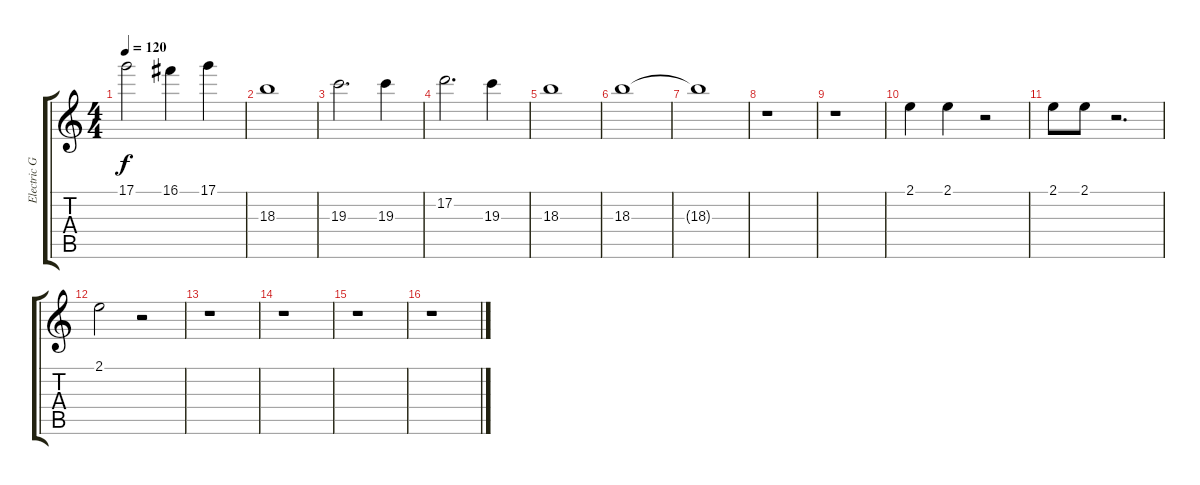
\track ("Electric Guitar 1-2" "Electric G") {instrument distortionguitar}
\staff {score tabs}
\tuning (D4 A3 F3 C3 G2 D2) {hide}
\ts (4 4)
\tempo 120
\clef g2
\ks c
17.1.2{dy f} 16.1.4 17.1.4 |
18.3.1 |
19.3.2{d} 19.3.4 |
17.2.2{d} 19.3.4 |
18.3.1 |
18.3.1 |
18.3{t}.1 |
r.1 |
r.1 |
2.1.4 2.1.4 r.2 |
2.1.8 2.1.8 r.2{d} |
2.1.2 r.2 |
r.1 |
r.1 |
r.1 |
r.1
